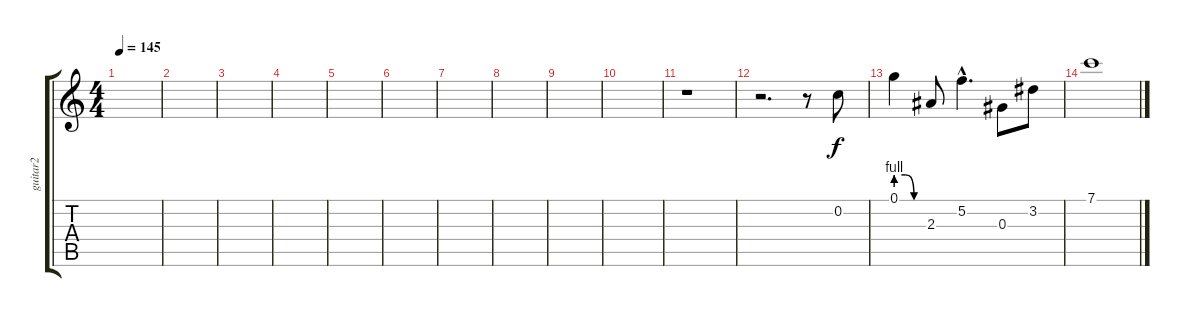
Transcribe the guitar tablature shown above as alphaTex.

\track ("guitar2" "guitar2") {instrument acousticguitarnylon}
\staff {score tabs}
\tuning (F4 C4 Ab3 Eb3 Bb2 F2) {hide}
\ts (4 4)
\tempo 145
\clef g2
\ks c
|
|
|
|
|
|
|
|
|
|
r.1 |
r.2{d} r.8 0.2.8 |
0.1{be (custom 0 4 20 4 40 0 60 0)}.4 2.3.8 5.2{hac}.4{d} 0.3.8 3.2.8 |
7.1.1
